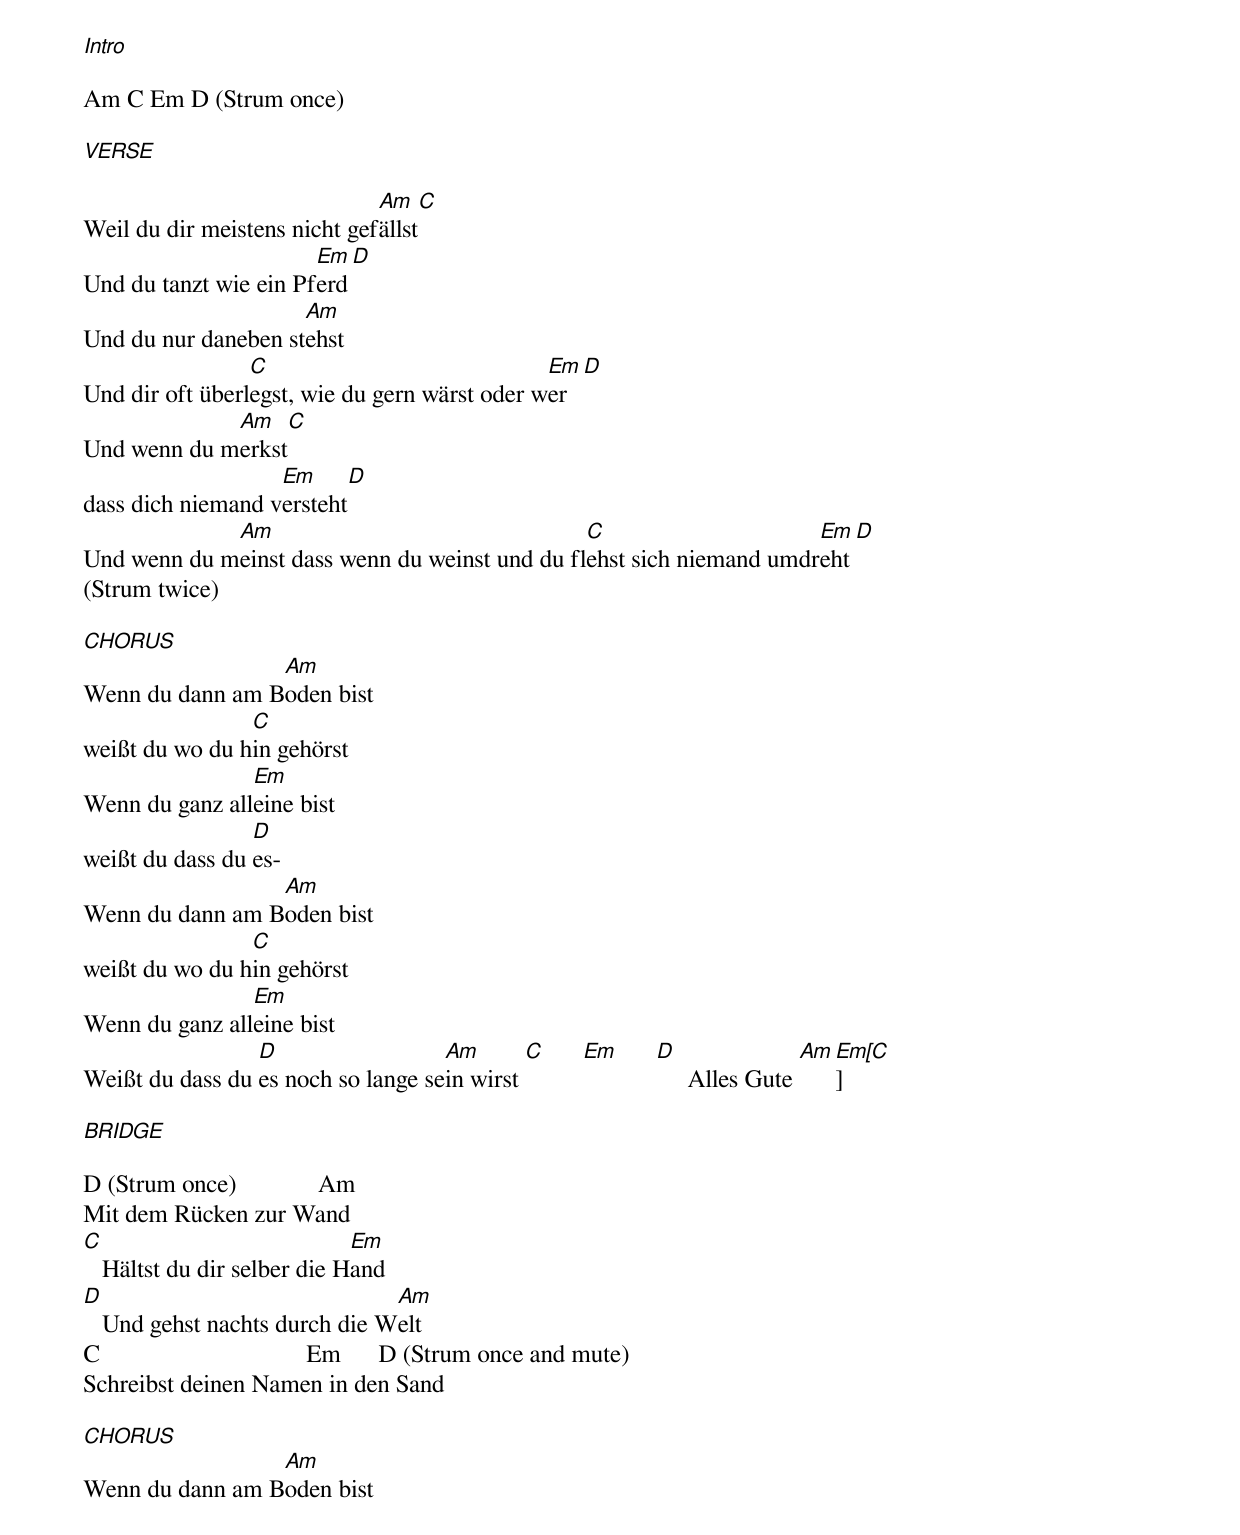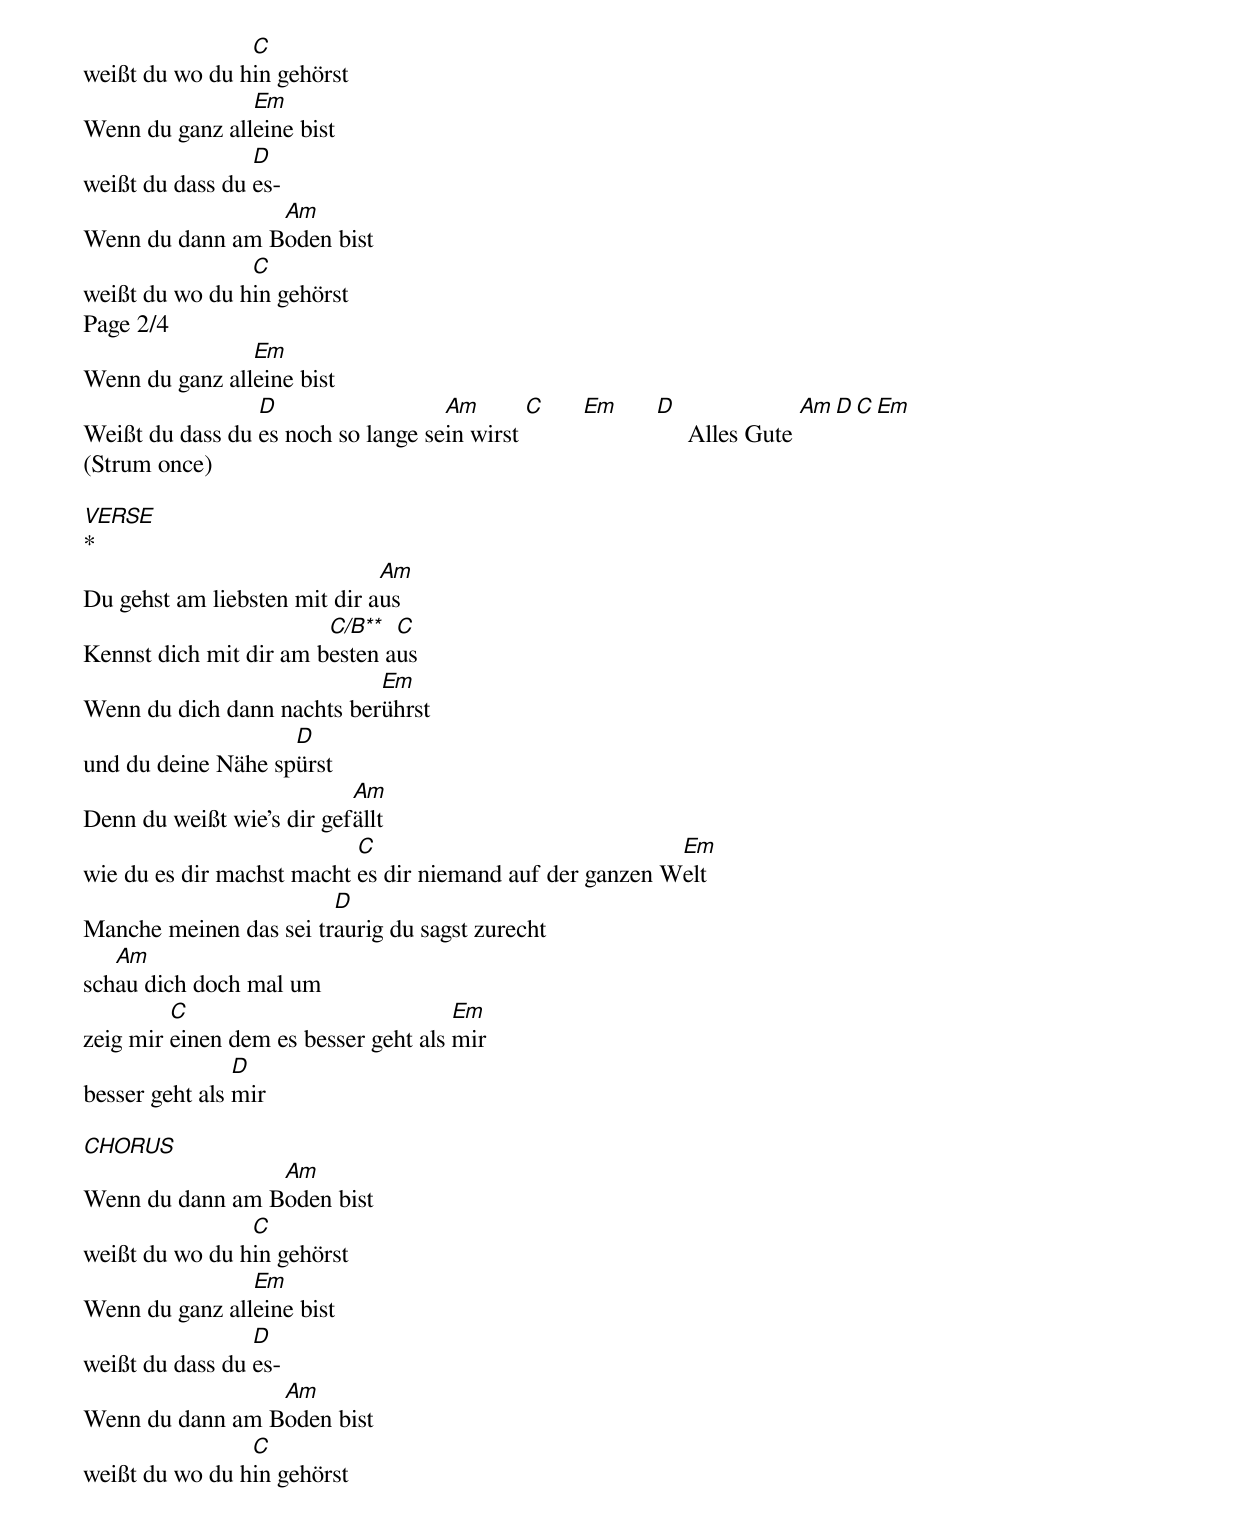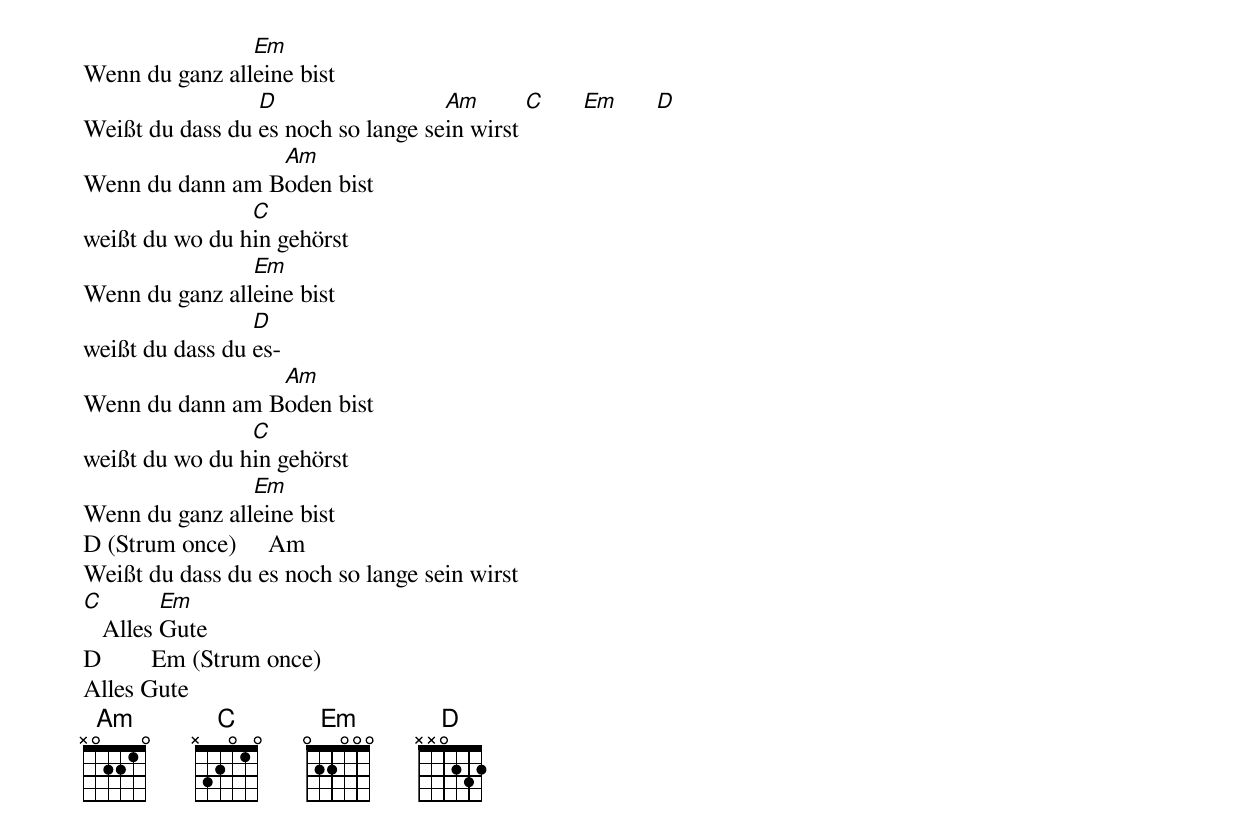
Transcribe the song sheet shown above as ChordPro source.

[Intro]

Am C Em D (Strum once)

[VERSE]

Weil du dir meistens nicht gef[Am]ällst[C]
Und du tanzt wie ein Pf[Em]erd[D]
Und du nur daneben st[Am]ehst
Und dir oft überl[C]egst, wie du gern wärst oder w[Em]er[D]
Und wenn du m[Am]erkst[C]
dass dich niemand v[Em]ersteht[D]
Und wenn du m[Am]einst dass wenn du weinst und du fl[C]ehst sich niemand umdr[Em]eht[D]
(Strum twice)

[CHORUS]
Wenn du dann am B[Am]oden bist
weißt du wo du h[C]in gehörst
Wenn du ganz all[Em]eine bist
weißt du dass du [D]es-
Wenn du dann am B[Am]oden bist
weißt du wo du h[C]in gehörst
Wenn du ganz all[Em]eine bist
Weißt du dass du [D]es noch so lange se[Am]in wirst [C]      [Em]      [D]     Alles Gute [Am][Em[C]]

[BRIDGE]

D (Strum once)             Am
Mit dem Rücken zur Wand
[C]   Hältst du dir selber die H[Em]and
[D]   Und gehst nachts durch die W[Am]elt
C                                 Em      D (Strum once and mute)
Schreibst deinen Namen in den Sand

[CHORUS]
Wenn du dann am B[Am]oden bist
weißt du wo du h[C]in gehörst
Wenn du ganz all[Em]eine bist
weißt du dass du [D]es-
Wenn du dann am B[Am]oden bist
weißt du wo du h[C]in gehörst
Page 2/4
Wenn du ganz all[Em]eine bist
Weißt du dass du [D]es noch so lange se[Am]in wirst [C]      [Em]      [D]     Alles Gute [Am][D][C][Em]
(Strum once)

[VERSE]*
Du gehst am liebsten mit dir a[Am]us
Kennst dich mit dir am b[C/B**]esten a[C]us
Wenn du dich dann nachts ber[Em]ührst
und du deine Nähe sp[D]ürst
Denn du weißt wie's dir gef[Am]ällt
wie du es dir machst macht [C]es dir niemand auf der ganzen W[Em]elt
Manche meinen das sei tr[D]aurig du sagst zurecht
sch[Am]au dich doch mal um
zeig mir [C]einen dem es besser geht als [Em]mir
besser geht als [D]mir

[CHORUS]
Wenn du dann am B[Am]oden bist
weißt du wo du h[C]in gehörst
Wenn du ganz all[Em]eine bist
weißt du dass du [D]es-
Wenn du dann am B[Am]oden bist
weißt du wo du h[C]in gehörst
Wenn du ganz all[Em]eine bist
Weißt du dass du [D]es noch so lange se[Am]in wirst [C]      [Em]      [D]
Wenn du dann am B[Am]oden bist
weißt du wo du h[C]in gehörst
Wenn du ganz all[Em]eine bist
weißt du dass du [D]es-
Wenn du dann am B[Am]oden bist
weißt du wo du h[C]in gehörst
Wenn du ganz all[Em]eine bist
D (Strum once)     Am
Weißt du dass du es noch so lange sein wirst
[C]   Alles [Em]Gute
D        Em (Strum once)
Alles Gute
